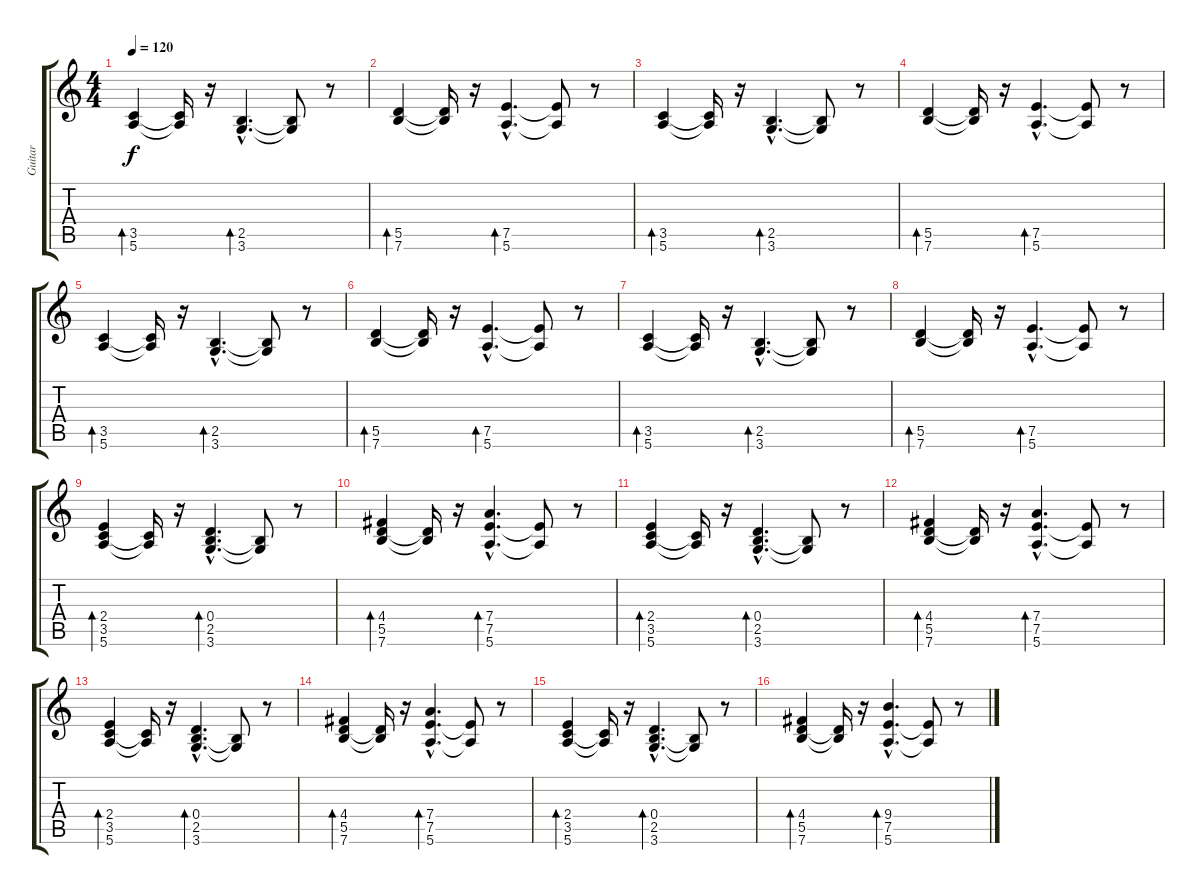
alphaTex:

\track ("Guitar" "Guitar") {instrument distortionguitar}
\staff {score tabs}
\tuning (E4 B3 G3 D3 A2 E2) {hide}
\ts (4 4)
\tempo 120
\tempo 80
\tempo 120
\clef g2
\ks c
(3.5 5.6).4{bd 240 dy f instrument electricguitarjazz} (3.5{t} 5.6{t}).16 r.16 (2.5{hac} 3.6{hac}).4{d bd 240} (2.5{t} 3.6{t}).8 r.8 |
(5.5 7.6).4{bd 240} (5.5{t} 7.6{t}).16 r.16 (7.5{hac} 5.6{hac}).4{d bd 240} (7.5{t} 5.6{t}).8 r.8 |
(3.5 5.6).4{bd 240} (3.5{t} 5.6{t}).16 r.16 (2.5{hac} 3.6{hac}).4{d bd 240} (2.5{t} 3.6{t}).8 r.8 |
(5.5 7.6).4{bd 240} (5.5{t} 7.6{t}).16 r.16 (7.5{hac} 5.6{hac}).4{d bd 240} (7.5{t} 5.6{t}).8 r.8 |
(3.5 5.6).4{bd 240} (3.5{t} 5.6{t}).16 r.16 (2.5{hac} 3.6{hac}).4{d bd 240} (2.5{t} 3.6{t}).8 r.8 |
(5.5 7.6).4{bd 240} (5.5{t} 7.6{t}).16 r.16 (7.5{hac} 5.6{hac}).4{d bd 240} (7.5{t} 5.6{t}).8 r.8 |
(3.5 5.6).4{bd 240} (3.5{t} 5.6{t}).16 r.16 (2.5{hac} 3.6{hac}).4{d bd 240} (2.5{t} 3.6{t}).8 r.8 |
(5.5 7.6).4{bd 240} (5.5{t} 7.6{t}).16 r.16 (7.5{hac} 5.6{hac}).4{d bd 240} (7.5{t} 5.6{t}).8 r.8 |
(2.4 3.5 5.6).4{bd 240} (3.5{t} 5.6{t}).16 r.16 (0.4{hac} 2.5{hac} 3.6{hac}).4{d bd 240} (2.5{t} 3.6{t}).8 r.8 |
(4.4 5.5 7.6).4{bd 240} (5.5{t} 7.6{t}).16 r.16 (7.4{hac} 7.5{hac} 5.6{hac}).4{d bd 240} (7.5{t} 5.6{t}).8 r.8 |
(2.4 3.5 5.6).4{bd 240} (3.5{t} 5.6{t}).16 r.16 (0.4{hac} 2.5{hac} 3.6{hac}).4{d bd 240} (2.5{t} 3.6{t}).8 r.8 |
(4.4 5.5 7.6).4{bd 240} (5.5{t} 7.6{t}).16 r.16 (7.4{hac} 7.5{hac} 5.6{hac}).4{d bd 240} (7.5{t} 5.6{t}).8 r.8 |
(2.4 3.5 5.6).4{bd 240} (3.5{t} 5.6{t}).16 r.16 (0.4{hac} 2.5{hac} 3.6{hac}).4{d bd 240} (2.5{t} 3.6{t}).8 r.8 |
(4.4 5.5 7.6).4{bd 240} (5.5{t} 7.6{t}).16 r.16 (7.4{hac} 7.5{hac} 5.6{hac}).4{d bd 240} (7.5{t} 5.6{t}).8 r.8 |
(2.4 3.5 5.6).4{bd 240} (3.5{t} 5.6{t}).16 r.16 (0.4{hac} 2.5{hac} 3.6{hac}).4{d bd 240} (2.5{t} 3.6{t}).8 r.8 |
(4.4 5.5 7.6).4{bd 240} (5.5{t} 7.6{t}).16 r.16 (9.4{hac} 7.5{hac} 5.6{hac}).4{d bd 240} (7.5{t} 5.6{t}).8 r.8{instrument distortionguitar}
